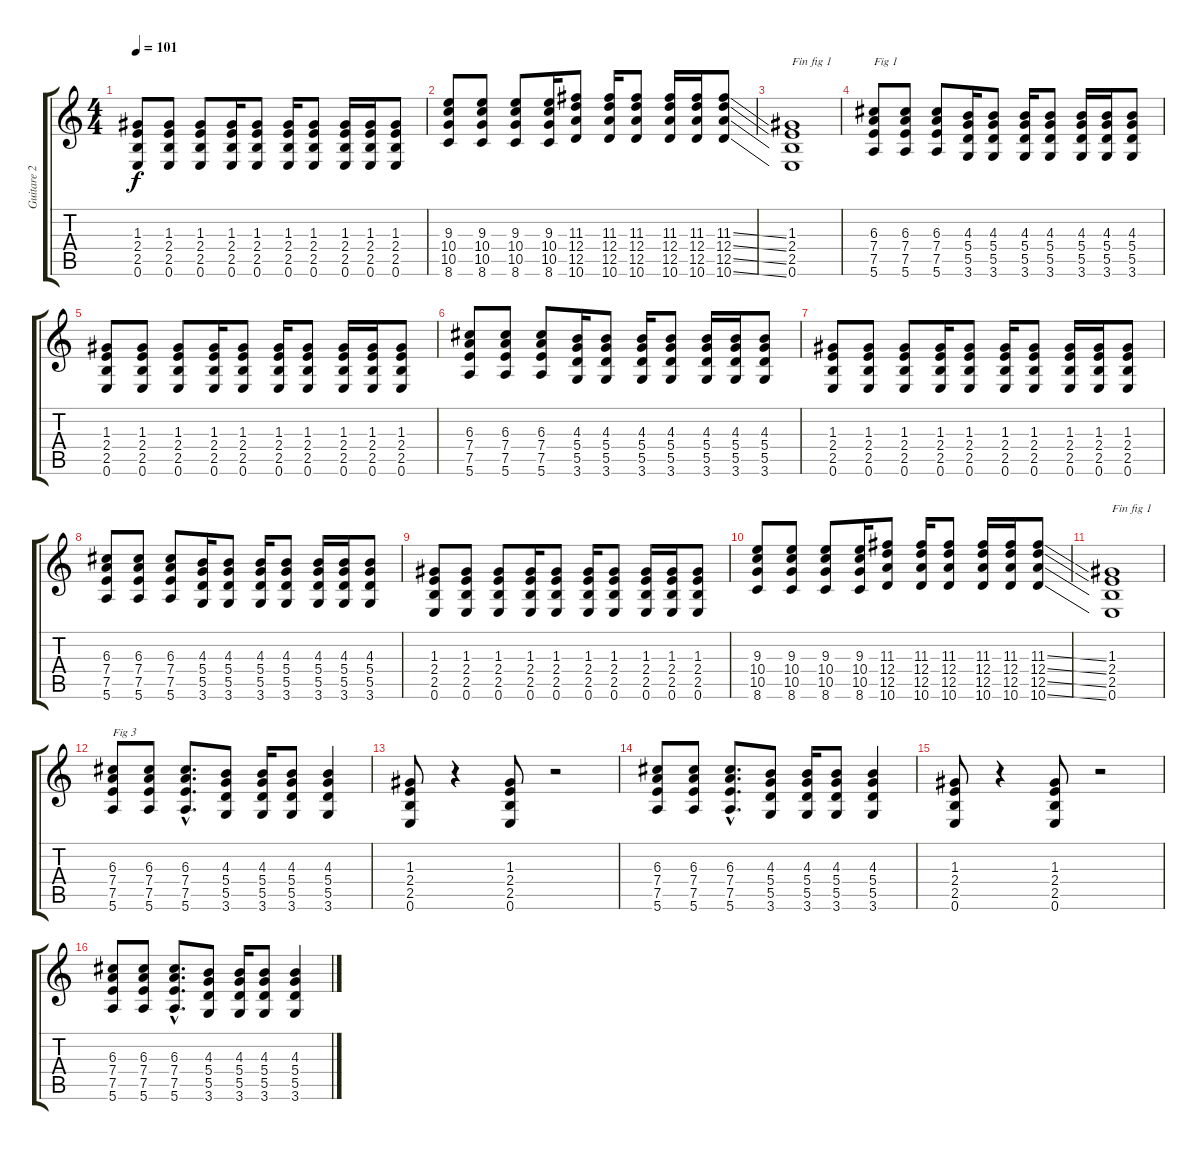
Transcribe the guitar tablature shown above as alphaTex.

\track ("Guitare 2 Perry" "Guitare 2 ") {instrument acousticguitarsteel}
\staff {score tabs}
\tuning (E4 B3 G3 D3 A2 E2) {hide}
\ts (4 4)
\tempo 101
\clef g2
\ks c
(1.3 2.4 2.5 0.6).8{dy f} (1.3 2.4 2.5 0.6).8 (1.3 2.4 2.5 0.6).8 (1.3 2.4 2.5 0.6).16 (1.3 2.4 2.5 0.6).8 (1.3 2.4 2.5 0.6).16 (1.3 2.4 2.5 0.6).8 (1.3 2.4 2.5 0.6).16 (1.3 2.4 2.5 0.6).16 (1.3 2.4 2.5 0.6).8 |
(9.3 10.4 10.5 8.6).8 (9.3 10.4 10.5 8.6).8 (9.3 10.4 10.5 8.6).8 (9.3 10.4 10.5 8.6).16 (11.3 12.4 12.5 10.6).8 (11.3 12.4 12.5 10.6).16 (11.3 12.4 12.5 10.6).8 (11.3 12.4 12.5 10.6).16 (11.3 12.4 12.5 10.6).16 (11.3{ss} 12.4{ss} 12.5{ss} 10.6{ss}).8 |
(1.3 2.4 2.5 0.6).1{txt "Fin fig 1"} |
(6.3 7.4 7.5 5.6).8{txt "Fig 1"} (6.3 7.4 7.5 5.6).8 (6.3 7.4 7.5 5.6).8 (4.3 5.4 5.5 3.6).16 (4.3 5.4 5.5 3.6).8 (4.3 5.4 5.5 3.6).16 (4.3 5.4 5.5 3.6).8 (4.3 5.4 5.5 3.6).16 (4.3 5.4 5.5 3.6).16 (4.3 5.4 5.5 3.6).8 |
(1.3 2.4 2.5 0.6).8 (1.3 2.4 2.5 0.6).8 (1.3 2.4 2.5 0.6).8 (1.3 2.4 2.5 0.6).16 (1.3 2.4 2.5 0.6).8 (1.3 2.4 2.5 0.6).16 (1.3 2.4 2.5 0.6).8 (1.3 2.4 2.5 0.6).16 (1.3 2.4 2.5 0.6).16 (1.3 2.4 2.5 0.6).8 |
(6.3 7.4 7.5 5.6).8 (6.3 7.4 7.5 5.6).8 (6.3 7.4 7.5 5.6).8 (4.3 5.4 5.5 3.6).16 (4.3 5.4 5.5 3.6).8 (4.3 5.4 5.5 3.6).16 (4.3 5.4 5.5 3.6).8 (4.3 5.4 5.5 3.6).16 (4.3 5.4 5.5 3.6).16 (4.3 5.4 5.5 3.6).8 |
(1.3 2.4 2.5 0.6).8 (1.3 2.4 2.5 0.6).8 (1.3 2.4 2.5 0.6).8 (1.3 2.4 2.5 0.6).16 (1.3 2.4 2.5 0.6).8 (1.3 2.4 2.5 0.6).16 (1.3 2.4 2.5 0.6).8 (1.3 2.4 2.5 0.6).16 (1.3 2.4 2.5 0.6).16 (1.3 2.4 2.5 0.6).8 |
(6.3 7.4 7.5 5.6).8 (6.3 7.4 7.5 5.6).8 (6.3 7.4 7.5 5.6).8 (4.3 5.4 5.5 3.6).16 (4.3 5.4 5.5 3.6).8 (4.3 5.4 5.5 3.6).16 (4.3 5.4 5.5 3.6).8 (4.3 5.4 5.5 3.6).16 (4.3 5.4 5.5 3.6).16 (4.3 5.4 5.5 3.6).8 |
(1.3 2.4 2.5 0.6).8 (1.3 2.4 2.5 0.6).8 (1.3 2.4 2.5 0.6).8 (1.3 2.4 2.5 0.6).16 (1.3 2.4 2.5 0.6).8 (1.3 2.4 2.5 0.6).16 (1.3 2.4 2.5 0.6).8 (1.3 2.4 2.5 0.6).16 (1.3 2.4 2.5 0.6).16 (1.3 2.4 2.5 0.6).8 |
(9.3 10.4 10.5 8.6).8 (9.3 10.4 10.5 8.6).8 (9.3 10.4 10.5 8.6).8 (9.3 10.4 10.5 8.6).16 (11.3 12.4 12.5 10.6).8 (11.3 12.4 12.5 10.6).16 (11.3 12.4 12.5 10.6).8 (11.3 12.4 12.5 10.6).16 (11.3 12.4 12.5 10.6).16 (11.3{ss} 12.4{ss} 12.5{ss} 10.6{ss}).8 |
(1.3 2.4 2.5 0.6).1{txt "Fin fig 1"} |
(6.3 7.4 7.5 5.6).8{txt "Fig 3"} (6.3 7.4 7.5 5.6).8 (6.3{hac} 7.4{hac} 7.5{hac} 5.6{hac}).8{d} (4.3 5.4 5.5 3.6).8 (4.3 5.4 5.5 3.6).16 (4.3 5.4 5.5 3.6).8 (4.3 5.4 5.5 3.6).4 |
(1.3 2.4 2.5 0.6).8 r.4 (1.3 2.4 2.5 0.6).8 r.2 |
(6.3 7.4 7.5 5.6).8 (6.3 7.4 7.5 5.6).8 (6.3{hac} 7.4{hac} 7.5{hac} 5.6{hac}).8{d} (4.3 5.4 5.5 3.6).8 (4.3 5.4 5.5 3.6).16 (4.3 5.4 5.5 3.6).8 (4.3 5.4 5.5 3.6).4 |
(1.3 2.4 2.5 0.6).8 r.4 (1.3 2.4 2.5 0.6).8 r.2 |
(6.3 7.4 7.5 5.6).8 (6.3 7.4 7.5 5.6).8 (6.3{hac} 7.4{hac} 7.5{hac} 5.6{hac}).8{d} (4.3 5.4 5.5 3.6).8 (4.3 5.4 5.5 3.6).16 (4.3 5.4 5.5 3.6).8 (4.3 5.4 5.5 3.6).4
